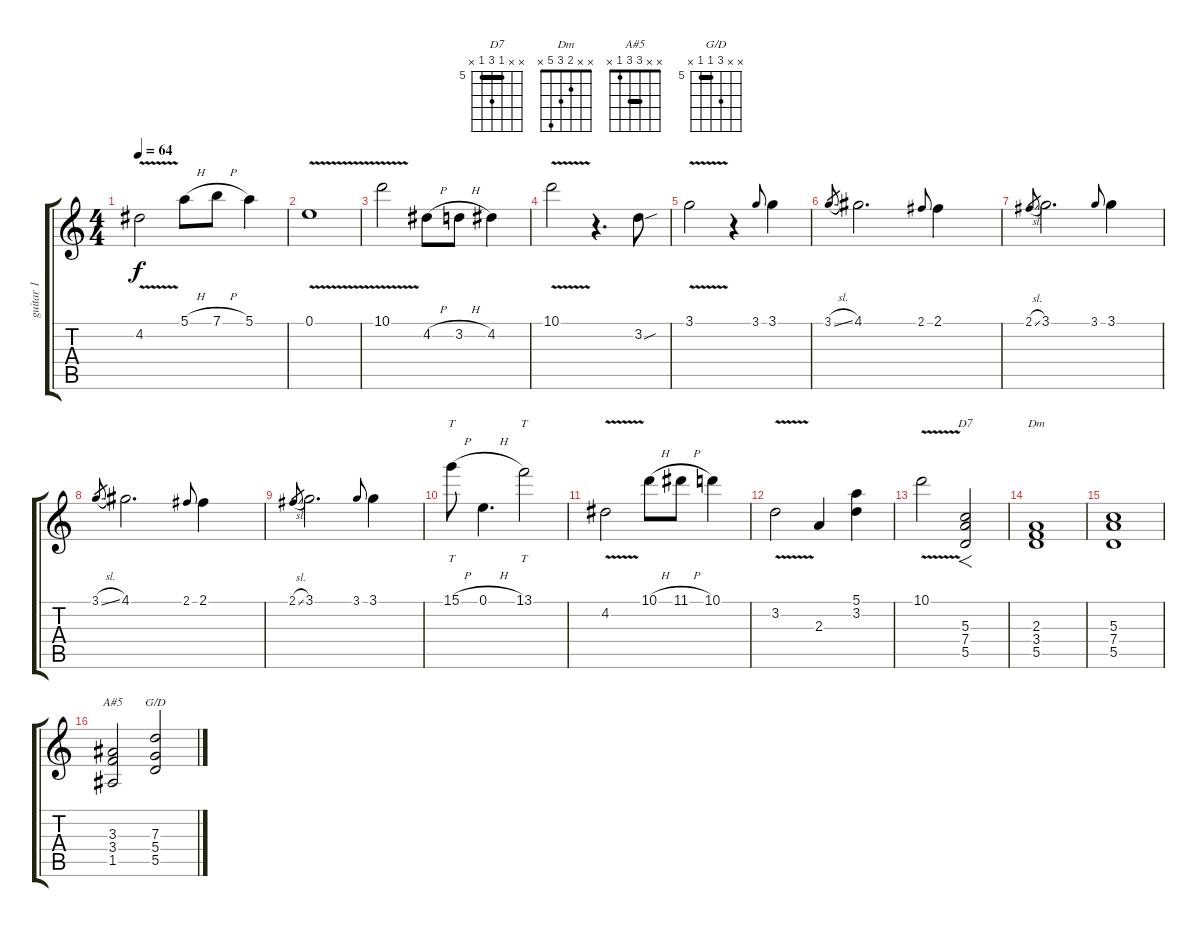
\track ("guitar 1" "guitar 1") {instrument electricguitarjazz}
\staff {score tabs}
\tuning (E4 B3 G3 D3 A2 E2) {hide}
\chord ("D7" x x 5 7 5 x) {firstfret 5 barre 5}
\chord ("Dm" x x 2 3 5 x)
\chord ("A#5" x x 3 3 1 x) {barre 3}
\chord ("G/D" x x 7 5 5 x) {firstfret 5 barre 5}
\ts (4 4)
\tempo 64
\clef g2
\ks c
4.2{v}.2{dy f} 5.1{h}.8 7.1{h}.8 5.1.4 |
0.1{v}.1 |
10.1{v}.2 4.2{h}.8 3.2{h}.8 4.2.4 |
10.1{v}.2 r.4{d} 3.2{sou}.8 |
3.1{v}.2 r.4 3.1.8{gr onbeat} 3.1.4 |
3.1{sl}.8{gr} 4.1.2{d} 2.1.8{gr onbeat} 2.1.4 |
2.1{sl}.8{gr} 3.1.2{d} 3.1.8{gr onbeat} 3.1.4 |
3.1{sl}.8{gr} 4.1.2{d} 2.1.8{gr onbeat} 2.1.4 |
2.1{sl}.8{gr} 3.1.2{d} 3.1.8{gr onbeat} 3.1.4 |
15.1{h}.8{tt} 0.1{h}.4{d} 13.1.2{tt} |
4.2{v}.2 10.1{h}.8 11.1{h}.8 10.1.4 |
3.2{v}.2 2.3.4 (5.1 3.2).4 |
10.1{v}.2 (5.3 7.4 5.5).2{f ch "D7"} |
(2.3 3.4 5.5).1{ch "Dm"} |
(5.3 7.4 5.5).1 |
(3.3 3.4 1.5).2{ch "A#5"} (7.3 5.4 5.5).2{ch "G/D"}
